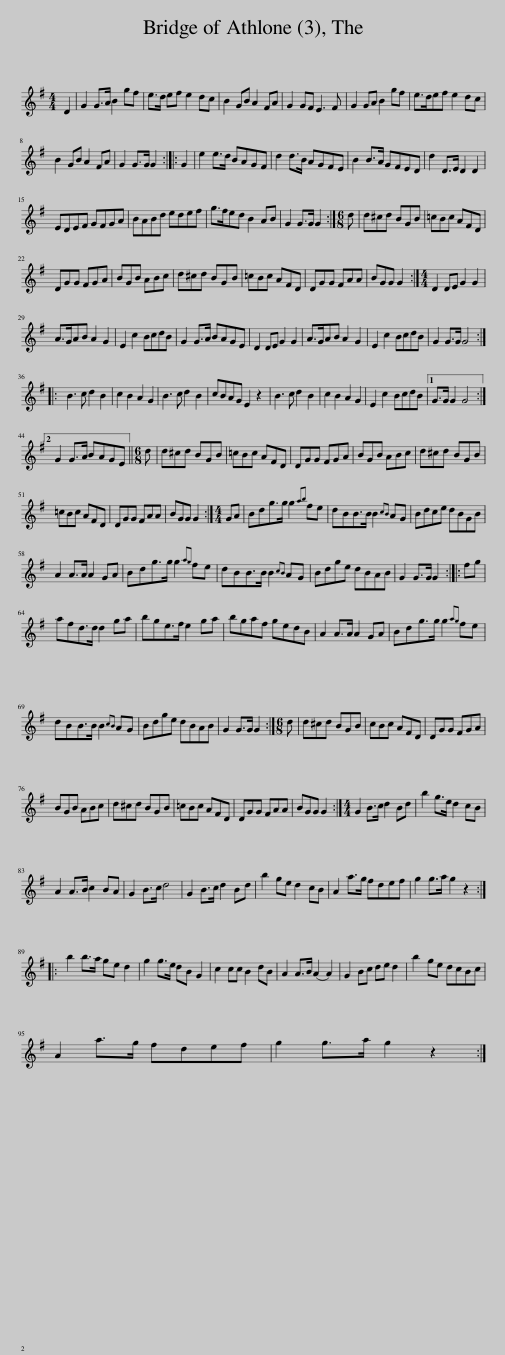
X:1
L:1/8
M:4/4
I:linebreak $
K:G
V:1 treble
V:1
 D2 | G2 G>A B2 gf | e>d ef e2 dc | B2 GB A2 FA | G2 GF E3 F | %5
 G2 GA B2 gf | e>def e2 dc |$ B2 GB A2 FA | G2 G>G G2 :: G2 | %10
 e2 e>d BAGF | d2 d>B AGFE | B2 B>A GFED | d2 D>E D2 D2 |$ EDEF GFGA | %15
 BABd edef | g>fed B2 AB | G2 G>G G2 :|[M:6/8] d | d^cd BGB | %20
 =cBc AFD |$ DGG FGA | BGB ABc | d^cd BGB | =cBc AFD | %25
 DGG FAA | BGG G2 :|[M:4/4] D2 DE G2 G2 |$ A>GAB A2 G2 | E2 c2 BcdB | %30
 G2 G>A BAGE | D2 DE G2 G2 | A>GAB A2 G2 | E2 c2 BcdB | G2 G>G G4 ::$ %35
 B3 c d2 B2 | c2 B2 A2 G2 | B3 c d2 B2 | cBAG E2 z2 | B3 c d2 B2 | %40
 c2 B2 A2 G2 | E2 c2 BcdB |1 G>G G2 G4 :|2$ G2 G>A BAGE ||[M:6/8] d | %45
 d^cd BGB | =cBc AFD | DGG FGA | BGB ABc | d^cd BGB |$ %50
 =cBc AFD | DGG FAA | BGG G2 :|[M:4/4] GA | Bdg>g g2{ab} fe | %55
 dBB>B B2{cB} AG | Bdce dBGB |$ A2 A>A A2 GA | Bdg>g g2{ag} fe | dBB>B B2{cB} AG | %60
 Bdge dBAB | G2 G>G G2 :: fg |$ afd>d d2 ga | bge>f e2 ga | %65
 bgaf gedB | A2 A>A A2 GA | Bdg>g g2{ag} fe |$ dBB>B B2{cB} AG | Bdge dBAB | %70
 G2 G>G G2 :|[M:6/8] d | d^cd BGB | cBc AFD | DGG FGA |$ %75
 BGB ABc | d^cd BGB | =cBc AFD | DGG FAA | BGG G2 :| %80
[M:4/4] G2 B>c d2 Bd | b2 g>e d2 cB |$ A2 A>B c2 BA | G2 B>c d4 | G2 B>c d2 Bd | %85
 b2 ge d2 cB | A2 a>g fdef | g2 g>a g2 z2 ::$ b2 b>a ge d2 | g2 g>e dB G2 | %90
 c2 cc B2 dB | A2 A>B (A2 A2) | G2 Bc de d2 | b2 ge dcBc |$ A2 a>g fdef | %95
 g2 g>a g2 z2 :| %96
